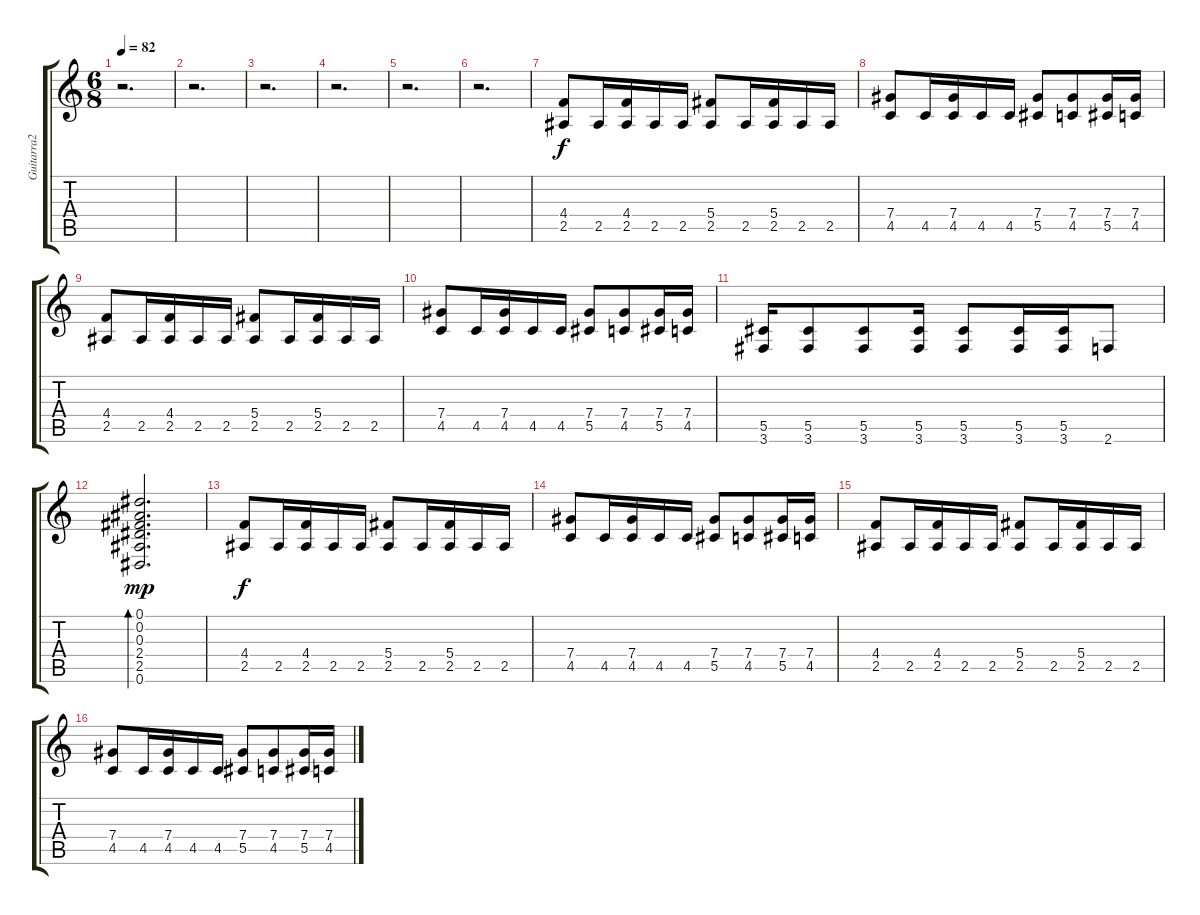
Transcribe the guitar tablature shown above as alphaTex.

\track ("Guitarra2" "Guitarra2") {instrument distortionguitar}
\staff {score tabs}
\tuning (Eb4 Bb3 Gb3 Db3 Ab2 Eb2) {hide}
\ts (6 8)
\tempo 82
\clef g2
\ks c
r.2{d dy f} |
r.2{d} |
r.2{d} |
r.2{d} |
r.2{d} |
r.2{d} |
(4.4 2.5).8 2.5.16 (4.4 2.5).16 2.5.16 2.5.16 (5.4 2.5).8 2.5.16 (5.4 2.5).16 2.5.16 2.5.16 |
(7.4 4.5).8 4.5.16 (7.4 4.5).16 4.5.16 4.5.16 (7.4 5.5).8 (7.4 4.5).8 (7.4 5.5).16 (7.4 4.5).16 |
(4.4 2.5).8 2.5.16 (4.4 2.5).16 2.5.16 2.5.16 (5.4 2.5).8 2.5.16 (5.4 2.5).16 2.5.16 2.5.16 |
(7.4 4.5).8 4.5.16 (7.4 4.5).16 4.5.16 4.5.16 (7.4 5.5).8 (7.4 4.5).8 (7.4 5.5).16 (7.4 4.5).16 |
(5.5 3.6).16 (5.5 3.6).8 (5.5 3.6).8 (5.5 3.6).16 (5.5 3.6).8 (5.5 3.6).16 (5.5 3.6).16 2.6.8 |
(0.1 0.2 0.3 2.4 2.5 0.6).2{d bd 120 dy mp} |
(4.4 2.5).8{dy f} 2.5.16 (4.4 2.5).16 2.5.16 2.5.16 (5.4 2.5).8 2.5.16 (5.4 2.5).16 2.5.16 2.5.16 |
(7.4 4.5).8 4.5.16 (7.4 4.5).16 4.5.16 4.5.16 (7.4 5.5).8 (7.4 4.5).8 (7.4 5.5).16 (7.4 4.5).16 |
(4.4 2.5).8 2.5.16 (4.4 2.5).16 2.5.16 2.5.16 (5.4 2.5).8 2.5.16 (5.4 2.5).16 2.5.16 2.5.16 |
(7.4 4.5).8 4.5.16 (7.4 4.5).16 4.5.16 4.5.16 (7.4 5.5).8 (7.4 4.5).8 (7.4 5.5).16 (7.4 4.5).16
